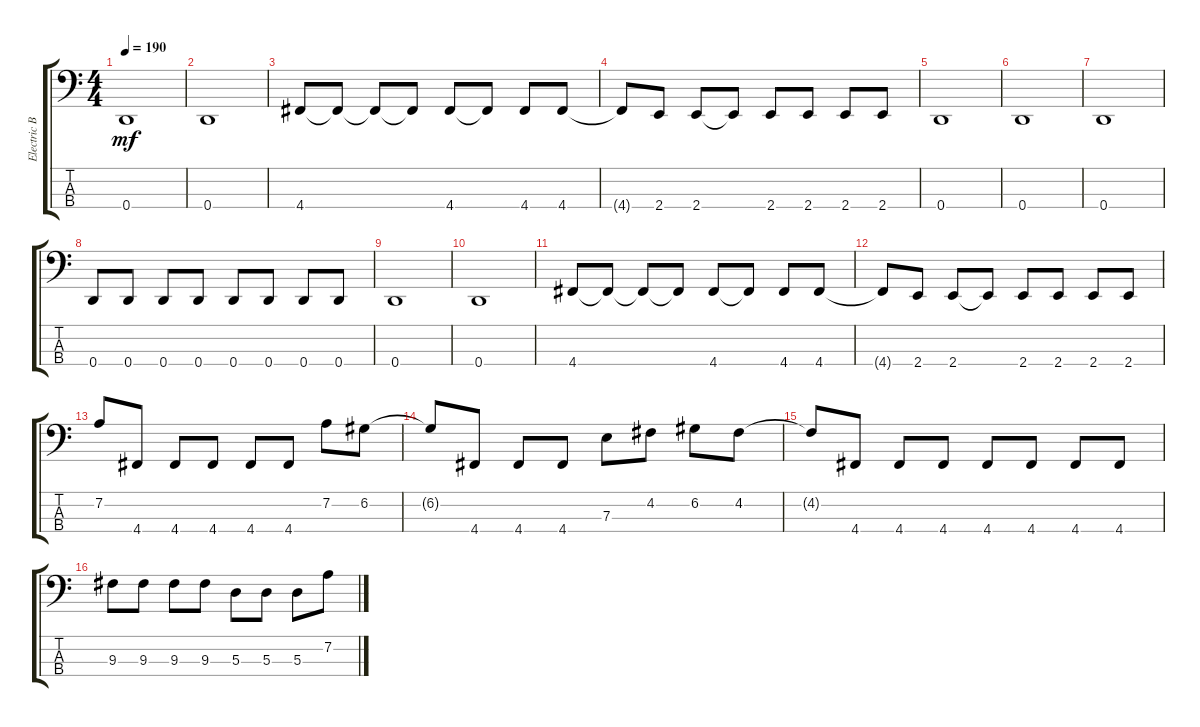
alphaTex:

\track ("Electric Bass" "Electric B") {instrument electricbassfinger}
\staff {score tabs}
\tuning (G2 D2 A1 D1) {hide}
\ts (4 4)
\tempo 190
\clef f4
\ks c
0.4.1{dy mf} |
0.4.1 |
4.4.8 4.4{t}.8 4.4{t}.8 4.4{t}.8 4.4.8 4.4{t}.8 4.4.8 4.4.8 |
4.4{t}.8 2.4.8 2.4.8 2.4{t}.8 2.4.8 2.4.8 2.4.8 2.4.8 |
0.4.1 |
0.4.1 |
0.4.1 |
0.4.8 0.4.8 0.4.8 0.4.8 0.4.8 0.4.8 0.4.8 0.4.8 |
0.4.1 |
0.4.1 |
4.4.8 4.4{t}.8 4.4{t}.8 4.4{t}.8 4.4.8 4.4{t}.8 4.4.8 4.4.8 |
4.4{t}.8 2.4.8 2.4.8 2.4{t}.8 2.4.8 2.4.8 2.4.8 2.4.8 |
7.2.8 4.4.8 4.4.8 4.4.8 4.4.8 4.4.8 7.2.8 6.2.8 |
6.2{t}.8 4.4.8 4.4.8 4.4.8 7.3.8 4.2.8 6.2.8 4.2.8 |
4.2{t}.8 4.4.8 4.4.8 4.4.8 4.4.8 4.4.8 4.4.8 4.4.8 |
9.3.8 9.3.8 9.3.8 9.3.8 5.3.8 5.3.8 5.3.8 7.2.8
